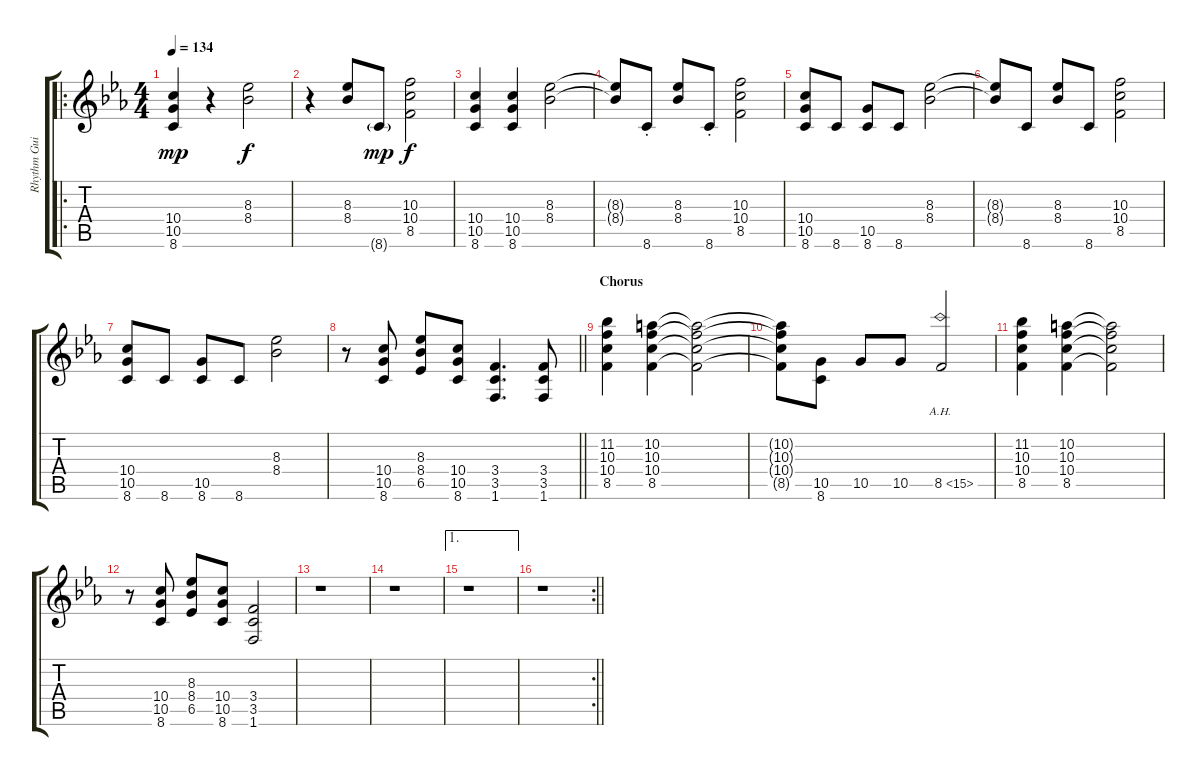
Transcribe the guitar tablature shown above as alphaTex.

\track ("Rhythm Guitar" "Rhythm Gui") {instrument overdrivenguitar}
\staff {score tabs}
\tuning (E4 B3 G3 D3 A2 E2) {hide}
\ro
\ts (4 4)
\tempo 134
\clef g2
\ks eb
(10.4 10.5 8.6).4{dy mp} r.4 (8.3 8.4).2{dy f} |
r.4 (8.3 8.4).8 8.6{g}.8{dy mp} (10.3 10.4 8.5).2{dy f} |
(10.4 10.5 8.6).4 (10.4 10.5 8.6).4 (8.3 8.4).2 |
(8.3{t} 8.4{t}).8 8.6{st}.8 (8.3 8.4).8 8.6{st}.8 (10.3 10.4 8.5).2 |
(10.4 10.5 8.6).8 8.6.8 (10.5 8.6).8 8.6.8 (8.3 8.4).2 |
(8.3{t} 8.4{t}).8 8.6.8 (8.3 8.4).8 8.6.8 (10.3 10.4 8.5).2 |
(10.4 10.5 8.6).8 8.6.8 (10.5 8.6).8 8.6.8 (8.3 8.4).2 |
\barLineRight lightlight
r.8 (10.4 10.5 8.6).8 (8.3 8.4 6.5).8 (10.4 10.5 8.6).8 (3.4 3.5 1.6).4{d} (3.4 3.5 1.6).8 |
\section ("" "Chorus")
(11.2 10.3 10.4 8.5).4 (10.2 10.3 10.4 8.5).4 (10.2{t} 10.3{t} 10.4{t} 8.5{t}).2 |
(10.2{t} 10.3{t} 10.4{t} 8.5{t}).8 (10.5 8.6).8 10.5.8 10.5.8 8.5{ah 7}.2 |
(11.2 10.3 10.4 8.5).4 (10.2 10.3 10.4 8.5).4 (10.2{t} 10.3{t} 10.4{t} 8.5{t}).2 |
r.8 (10.4 10.5 8.6).8 (8.3 8.4 6.5).8 (10.4 10.5 8.6).8 (3.4 3.5 1.6).2 |
r.1 |
r.1 |
\ae 1
r.1 |
\rc 2
\barLineRight lightlight
r.1
